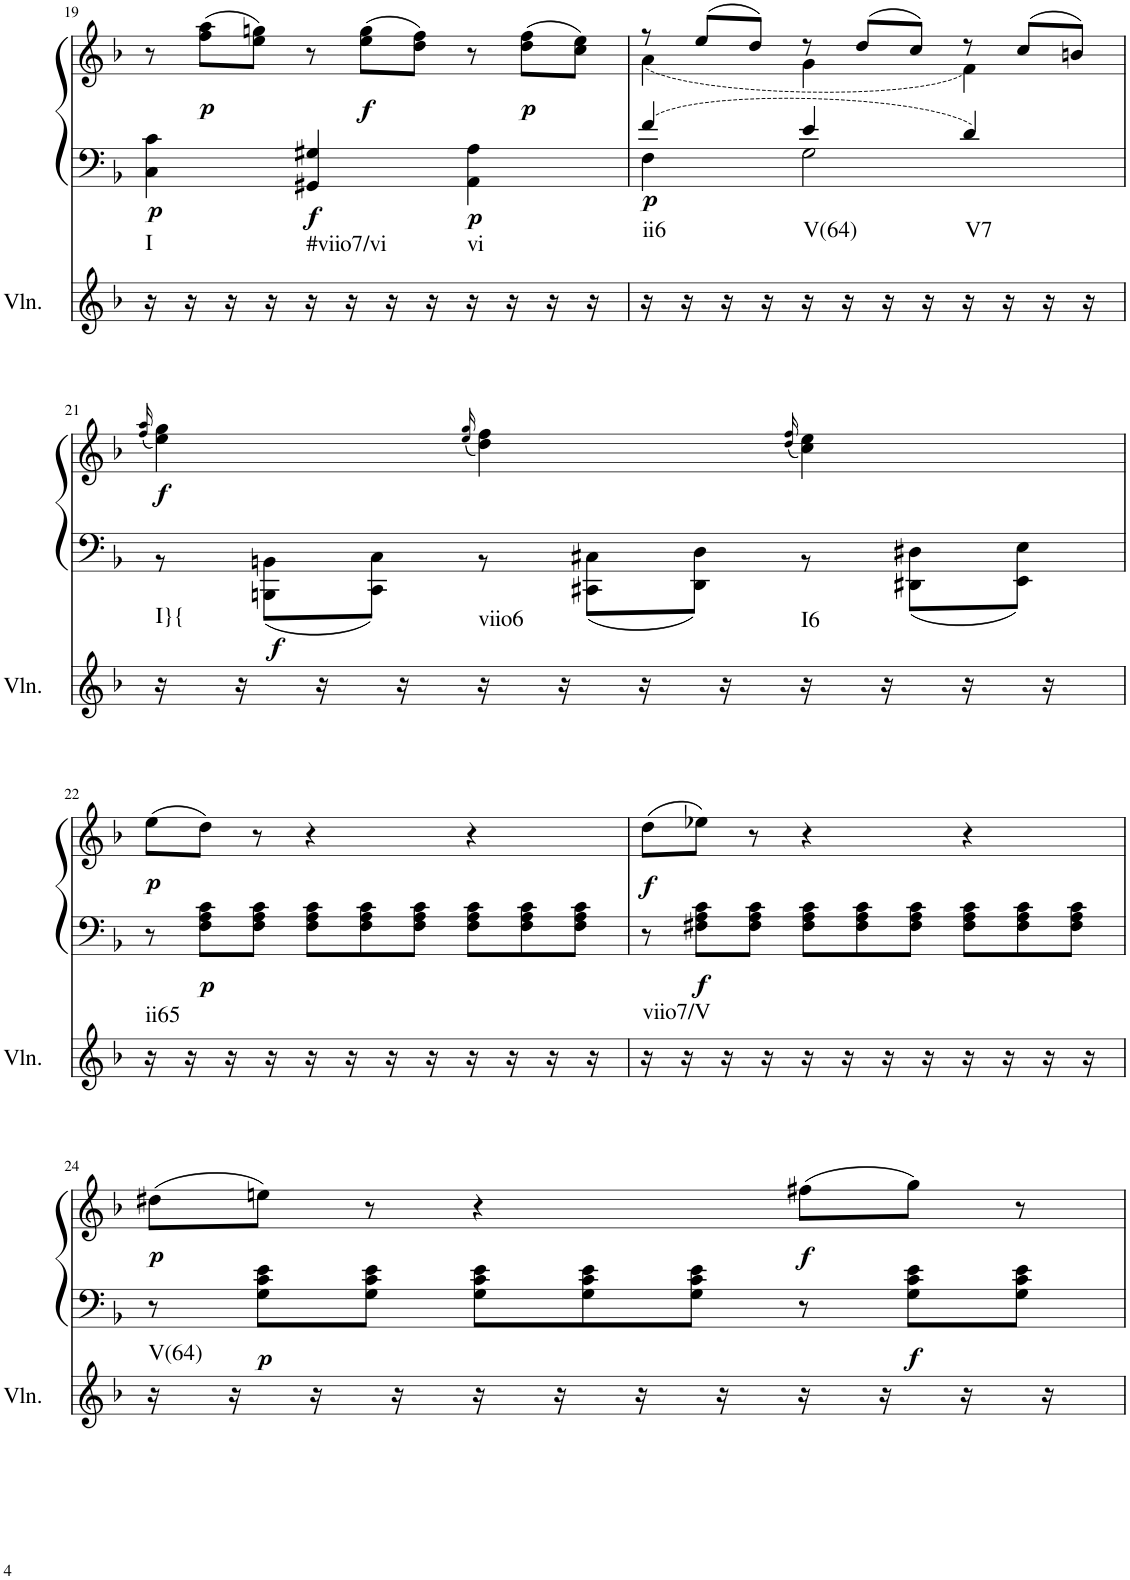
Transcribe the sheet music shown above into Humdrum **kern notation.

**kern	**harte	**kern	**kern	**dynam
*part2	*part2	*part1	*part1	*part1
*staff3	*	*staff2	*staff1	*staff1/2
*I"Violin	*	*I"Klavier linke Hand	*	*
*I'Vln.	*	*	*	*
!!LO:PB:g=z
*clefG2	*	*clefF4	*clefG2	*
*k[b-]	*	*k[b-]	*k[b-]	*
*M3/4	*	*M3/4	*M3/4	*
=19	=19	=19	=19	=19
*	*	*^	*	*
!	!LO:H:kt=I	!	!	!	!LO:DY:b=2
16r	N	2.ryy	4C\ 4c\	12r	p
16r	.	.	.	.	.
!	!	!	!	!	!LO:DY:b
.	.	.	.	(12ff\ 12aa\L	p
16r	.	.	.	.	.
.	.	.	.	12ee\ 12ggn\J)	.
16r	.	.	.	.	.
!	!LO:H:kt=#viio7/vi	!	!	!	!LO:DY:b=2
16r	N	.	4GG#X/ 4G#X/	12r	f
16r	.	.	.	.	.
!	!	!	!	!	!LO:DY:b
.	.	.	.	(12ee\ 12gg\L	f
16r	.	.	.	.	.
.	.	.	.	12dd\ 12ff\J)	.
16r	.	.	.	.	.
!	!LO:H:kt=vi	!	!	!	!LO:DY:b=2
16r	N	.	4AA\ 4A\	12r	p
16r	.	.	.	.	.
!	!	!	!	!	!LO:DY:b
.	.	.	.	(12dd\ 12ff\L	p
16r	.	.	.	.	.
.	.	.	.	12cc\ 12ee\J)	.
16r	.	.	.	.	.
=20	=20	=20	=20	=20	=20
*	*	*	*	*^	*
!	!LO:H:kt=ii6	!	!	!	!	!LO:DY:b=2
16r	N	4f/	4F\	12r	(4a\	p
16r	.	.	.	.	.	.
.	.	.	.	(12ee/L	.	.
16r	.	.	.	.	.	.
.	.	.	.	12dd/J)	.	.
16r	.	.	.	.	.	.
!	!LO:H:kt=V(64)	!	!	!	!	!
16r	N	4e/	2G\	12r	4g\	.
16r	.	.	.	.	.	.
.	.	.	.	(12dd/L	.	.
16r	.	.	.	.	.	.
.	.	.	.	12cc/J)	.	.
16r	.	.	.	.	.	.
!	!LO:H:kt=V7	!	!	!	!	!
16r	N	4d/	.	12r	4f\)	.
16r	.	.	.	.	.	.
.	.	.	.	(12cc/L	.	.
16r	.	.	.	.	.	.
.	.	.	.	12bn/J)	.	.
16r	.	.	.	.	.	.
!!LO:LB:g=z	!!
=21	=21	=21	=21	=21	=21	=21
.	.	.	.	.	(16qff/ 16qaa/	.
!	!LO:H:kt=I}{	!	!	!	!	!LO:DY:b
16r	N	2.ryy	12r	2.ryy	4ee\ 4gg\)	f
16r	.	.	.	.	.	.
!	!	!	!	!	!	!LO:DY:b=2
.	.	.	12BBBn\ 12BBn\L	.	.	f
16r	.	.	.	.	.	.
.	.	.	12CC\ 12C\J	.	.	.
16r	.	.	.	.	.	.
.	.	.	.	.	(16qee/ 16qgg/	.
!	!LO:H:kt=viio6	!	!	!	!	!
16r	N	.	12r	.	4dd\ 4ff\)	.
16r	.	.	.	.	.	.
.	.	.	12CC#X\ 12C#X\L	.	.	.
16r	.	.	.	.	.	.
.	.	.	12DD\ 12D\J	.	.	.
16r	.	.	.	.	.	.
.	.	.	.	.	(16qdd/ 16qff/	.
!	!LO:H:kt=I6	!	!	!	!	!
16r	N	.	12r	.	4cc\ 4ee\)	.
16r	.	.	.	.	.	.
.	.	.	12DD#X\ 12D#X\L	.	.	.
16r	.	.	.	.	.	.
.	.	.	12EE\ 12E\J	.	.	.
16r	.	.	.	.	.	.
*	*	*v	*v	*	*	*
*	*	*	*v	*v	*
!!LO:LB:g=z
=22	=22	=22	=22	=22
!	!LO:H:kt=ii65	!	!	!LO:DY:b
16r	N	12r	(12ee\L	p
16r	.	.	.	.
!	!	!	!	!LO:DY:b=2
.	.	12F\ 12A\ 12c\L	12dd\J)	p
16r	.	.	.	.
.	.	12F\ 12A\ 12c\J	12r	.
16r	.	.	.	.
*	*	*Xbrackettup	*	*
16r	.	12F\ 12A\ 12c\L	4r	.
16r	.	.	.	.
.	.	12F\ 12A\ 12c\	.	.
16r	.	.	.	.
.	.	12F\ 12A\ 12c\J	.	.
16r	.	.	.	.
16r	.	12F\ 12A\ 12c\L	4r	.
16r	.	.	.	.
.	.	12F\ 12A\ 12c\	.	.
16r	.	.	.	.
.	.	12F\ 12A\ 12c\J	.	.
16r	.	.	.	.
=23	=23	=23	=23	=23
*	*	*brackettup	*	*
!	!LO:H:kt=viio7/V	!	!	!LO:DY:b
16r	N	12r	(12dd\L	f
16r	.	.	.	.
!	!	!	!	!LO:DY:b=2
.	.	12F#X\ 12A\ 12c\L	12ee-X\J)	f
16r	.	.	.	.
.	.	12F#\ 12A\ 12c\J	12r	.
16r	.	.	.	.
*	*	*Xbrackettup	*	*
16r	.	12F#\ 12A\ 12c\L	4r	.
16r	.	.	.	.
.	.	12F#\ 12A\ 12c\	.	.
16r	.	.	.	.
.	.	12F#\ 12A\ 12c\J	.	.
16r	.	.	.	.
16r	.	12F#\ 12A\ 12c\L	4r	.
16r	.	.	.	.
.	.	12F#\ 12A\ 12c\	.	.
16r	.	.	.	.
.	.	12F#\ 12A\ 12c\J	.	.
16r	.	.	.	.
!!LO:LB:g=z
=24	=24	=24	=24	=24
*	*	*brackettup	*	*
!	!LO:H:kt=V(64)	!	!	!LO:DY:b
16r	N	12r	(12dd#X\L	p
16r	.	.	.	.
!	!	!	!	!LO:DY:b=2
.	.	12G\ 12c\ 12e\L	12een\J)	p
16r	.	.	.	.
.	.	12G\ 12c\ 12e\J	12r	.
16r	.	.	.	.
*	*	*Xbrackettup	*	*
16r	.	12G\ 12c\ 12e\L	4r	.
16r	.	.	.	.
.	.	12G\ 12c\ 12e\	.	.
16r	.	.	.	.
.	.	12G\ 12c\ 12e\J	.	.
16r	.	.	.	.
*	*	*brackettup	*	*
!	!	!	!	!LO:DY:b
16r	.	12r	(12ff#X\L	f
16r	.	.	.	.
!	!	!	!	!LO:DY:b=2
.	.	12G\ 12c\ 12e\L	12gg\J)	f
16r	.	.	.	.
.	.	12G\ 12c\ 12e\J	12r	.
16r	.	.	.	.
=	=	=	=	=
*-	*-	*-	*-	*-
